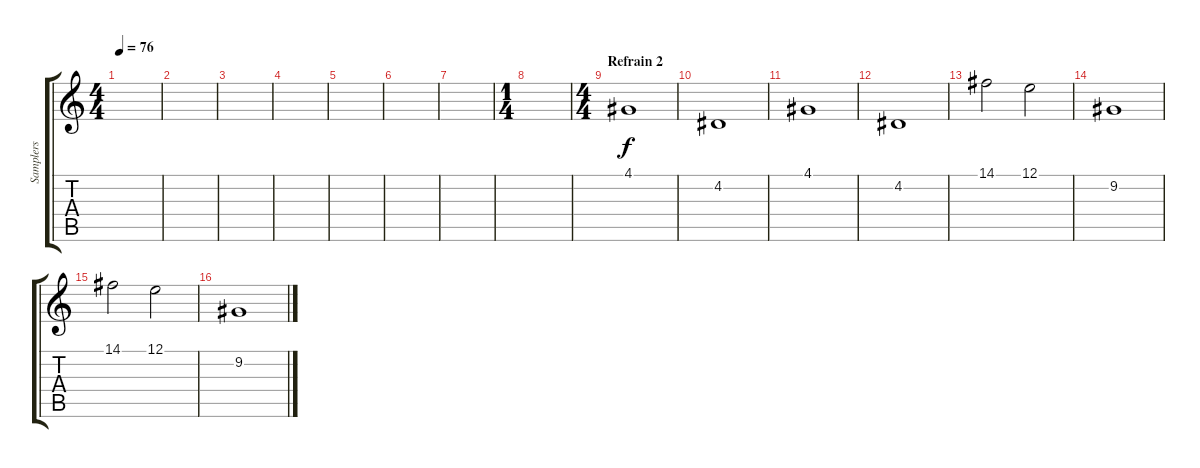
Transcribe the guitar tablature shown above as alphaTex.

\track ("Samplers" "Samplers") {instrument stringensemble2}
\staff {score tabs}
\tuning (E4 B3 G3 D3 A2 E2) {hide}
\ts (4 4)
\tempo 76
\clef g2
\ks c
|
|
|
|
|
|
|
\ts (1 4)
|
\ts (4 4)
\section ("" "Refrain 2")
4.1.1 |
4.2.1 |
4.1.1 |
4.2.1 |
14.1.2 12.1.2 |
9.2.1 |
14.1.2 12.1.2 |
9.2.1
